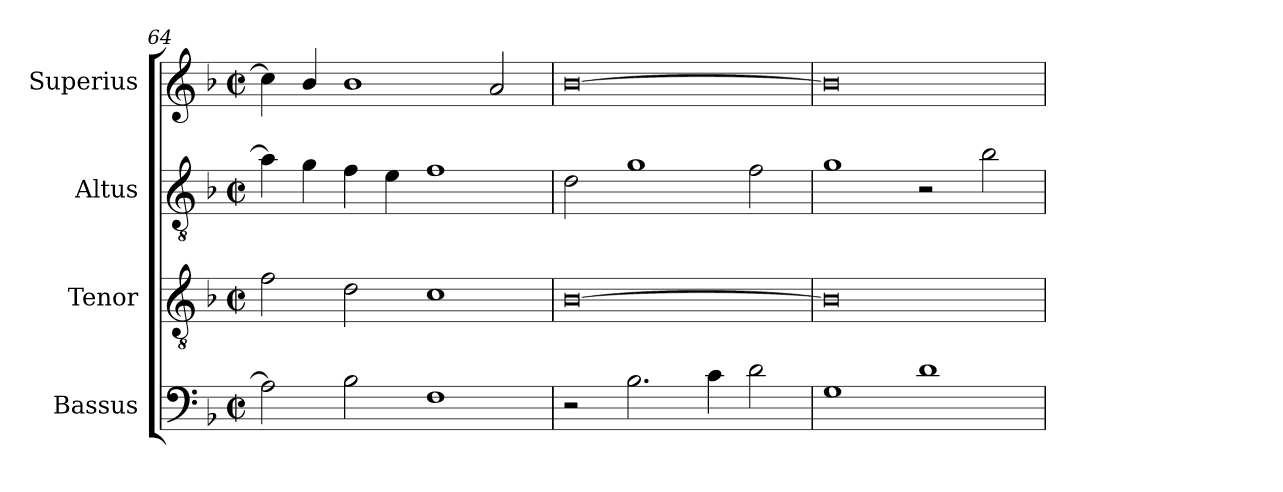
**kern	**kern	**kern	**kern
*part4	*part3	*part2	*part1
*staff4	*staff3	*staff2	*staff1
*I"Bassus	*I"Tenor	*I"Altus	*I"Superius
*I'B.	*I'T.	*	*I'S.
*clefF4	*clefGv2	*clefGv2	*clefG2
*	*ITrd7c12	*ITrd7c12	*
*k[b-]	*k[b-]	*k[b-]	*k[b-]
*F:	*F:	*F:	*F:
*M2/2	*M2/2	*M2/2	*M2/2
*met(c|)	*met(c|)	*met(c|)	*met(c|)
=64	=64	=64	=64
2Ai\]	2Fi\	4Ai\]	4cci\]
.	.	4Gi\	4b-i/
2B-i\	2Di\	4Fi\	1b-i
.	.	4Ei\	.
1Fi	1Ci	1Fi	.
.	.	.	2ai/
!!LO:PB:g=z
=65	=65	=65	=65
2r	[<0BB-i	2Di\	[<0b-i
2.B-i\	.	1Gi	.
4ci\	.	.	.
2di\	.	2Fi\	.
=66	=66	=66	=66
1Gi	0BB-i]	1Gi	0b-i]
1di	.	2r	.
.	.	2B-i\	.
=	=	=	=
*-	*-	*-	*-
